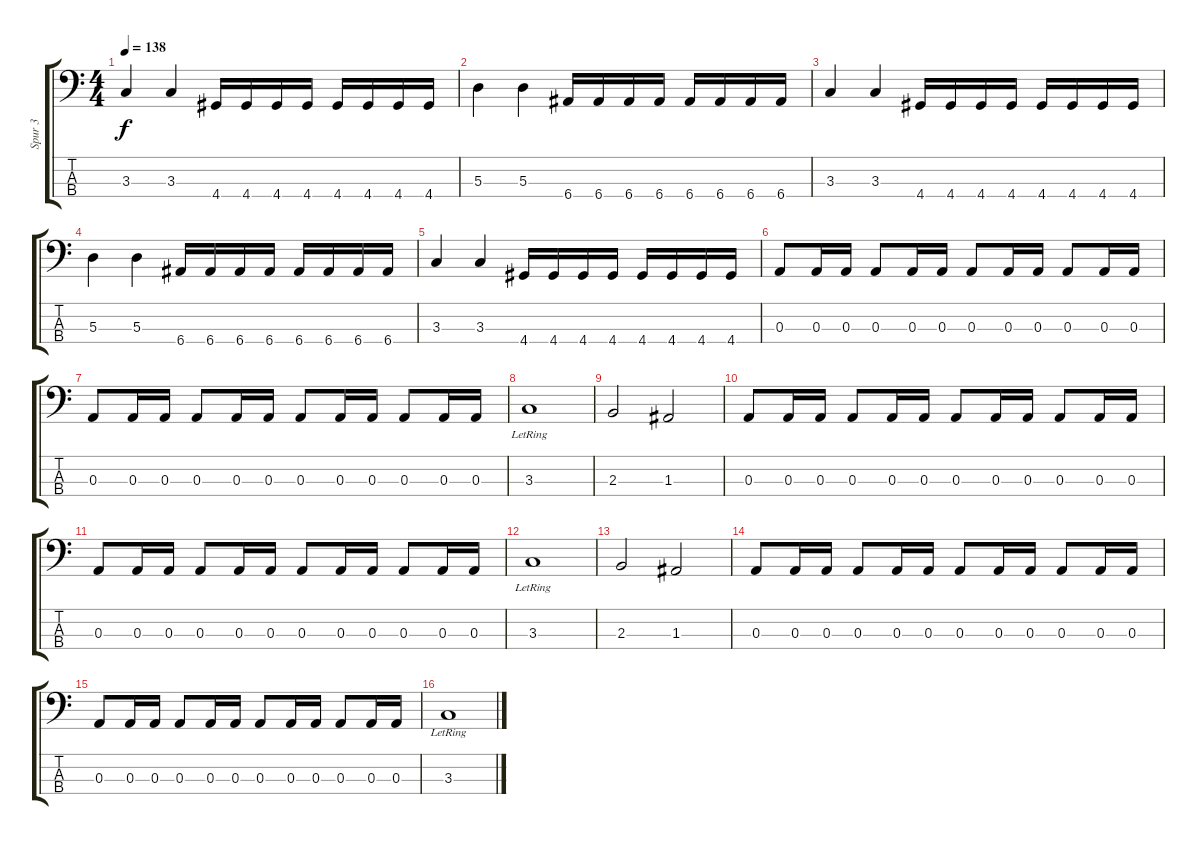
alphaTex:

\track ("Spur 3" "Spur 3") {instrument electricbasspick}
\staff {score tabs}
\tuning (G2 D2 A1 E1) {hide}
\ts (4 4)
\tempo 138
\clef f4
\ks c
3.3.4{dy f} 3.3.4 4.4.16 4.4.16 4.4.16 4.4.16 4.4.16 4.4.16 4.4.16 4.4.16 |
5.3.4 5.3.4 6.4.16 6.4.16 6.4.16 6.4.16 6.4.16 6.4.16 6.4.16 6.4.16 |
3.3.4 3.3.4 4.4.16 4.4.16 4.4.16 4.4.16 4.4.16 4.4.16 4.4.16 4.4.16 |
5.3.4 5.3.4 6.4.16 6.4.16 6.4.16 6.4.16 6.4.16 6.4.16 6.4.16 6.4.16 |
3.3.4 3.3.4 4.4.16 4.4.16 4.4.16 4.4.16 4.4.16 4.4.16 4.4.16 4.4.16 |
0.3.8 0.3.16 0.3.16 0.3.8 0.3.16 0.3.16 0.3.8 0.3.16 0.3.16 0.3.8 0.3.16 0.3.16 |
0.3.8 0.3.16 0.3.16 0.3.8 0.3.16 0.3.16 0.3.8 0.3.16 0.3.16 0.3.8 0.3.16 0.3.16 |
3.3{lr}.1 |
2.3.2 1.3.2 |
0.3.8 0.3.16 0.3.16 0.3.8 0.3.16 0.3.16 0.3.8 0.3.16 0.3.16 0.3.8 0.3.16 0.3.16 |
0.3.8 0.3.16 0.3.16 0.3.8 0.3.16 0.3.16 0.3.8 0.3.16 0.3.16 0.3.8 0.3.16 0.3.16 |
3.3{lr}.1 |
2.3.2 1.3.2 |
0.3.8 0.3.16 0.3.16 0.3.8 0.3.16 0.3.16 0.3.8 0.3.16 0.3.16 0.3.8 0.3.16 0.3.16 |
0.3.8 0.3.16 0.3.16 0.3.8 0.3.16 0.3.16 0.3.8 0.3.16 0.3.16 0.3.8 0.3.16 0.3.16 |
3.3{lr}.1
